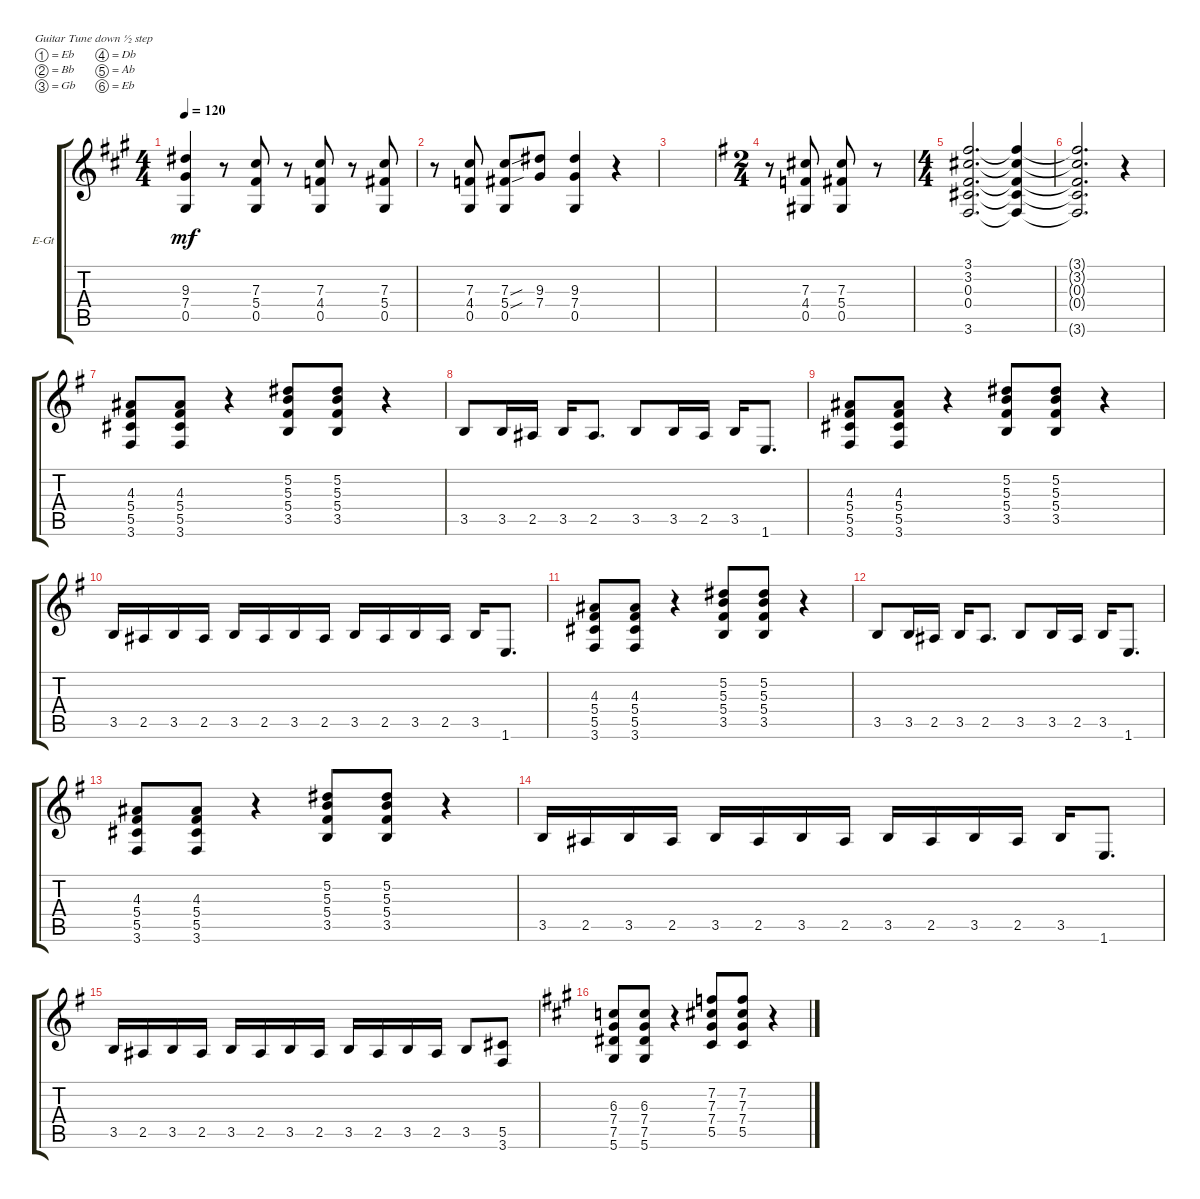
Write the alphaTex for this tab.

\defaultSystemsLayout 4
\bracketExtendMode groupsimilarinstruments
\firstSystemTrackNameOrientation horizontal
\otherSystemsTrackNameOrientation horizontal
\track ("PAUL STANLEY" "E-Gt") {solo instrument distortionguitar}
\staff {score tabs}
\tuning (Eb4 Bb3 Gb3 Db3 Ab2 Eb2)
\ts (4 4)
\tempo 120
\clef g2
\ks a
(0.5 7.4 9.3).4{dy mf} r.8 (0.5 5.4 7.3).8 r.8 (0.5 4.4 7.3).8 r.8 (0.5 5.4 7.3).8 |
r.8 (0.5 4.4 7.3).8 (7.3{sou} 5.4{sou} 0.5).8 (9.3 7.4).8 (0.5 7.4 9.3).4 r.4 |
|
\ts (2 4)
\ks g
r.8 (7.3 4.4 0.5).8 (0.5 5.4 7.3).8 r.8 |
\ts (4 4)
(3.6 0.4 0.3 3.2 3.1).2{d} (3.1{t} 3.2{t} 0.3{t} 0.4{t} 3.6{t}).4 |
(3.1{t} 3.2{t} 0.3{t} 0.4{t} 3.6{t}).2{d} r.4 |
(3.6 5.5 5.4 4.3).8 (4.3 5.4 5.5 3.6).8 r.4 (3.5 5.4 5.3 5.2).8 (5.2 5.3 5.4 3.5).8 r.4 |
3.5.8 3.5.16 2.5.16 3.5.16 2.5.8{d} 3.5.8 3.5.16 2.5.16 3.5.16 1.6.8{d} |
(5.5 3.6 5.4 4.3).8 (4.3 5.4 5.5 3.6).8 r.4 (3.5 5.4 5.3 5.2).8 (5.2 5.3 5.4 3.5).8 r.4 |
3.5.16 2.5.16 3.5.16 2.5.16 3.5.16 2.5.16 3.5.16 2.5.16 3.5.16 2.5.16 3.5.16 2.5.16 3.5.16 1.6.8{d} |
(3.6 5.5 5.4 4.3).8 (4.3 5.4 5.5 3.6).8 r.4 (3.5 5.4 5.3 5.2).8 (5.2 5.3 5.4 3.5).8 r.4 |
3.5.8 3.5.16 2.5.16 3.5.16 2.5.8{d} 3.5.8 3.5.16 2.5.16 3.5.16 1.6.8{d} |
(5.5 3.6 5.4 4.3).8 (4.3 5.4 5.5 3.6).8 r.4 (3.5 5.4 5.3 5.2).8 (5.2 5.3 5.4 3.5).8 r.4 |
3.5.16 2.5.16 3.5.16 2.5.16 3.5.16 2.5.16 3.5.16 2.5.16 3.5.16 2.5.16 3.5.16 2.5.16 3.5.16 1.6.8{d} |
3.5.16 2.5.16 3.5.16 2.5.16 3.5.16 2.5.16 3.5.16 2.5.16 3.5.16 2.5.16 3.5.16 2.5.16 3.5.8 (5.5 3.6).8 |
\scale
0.245
\ks a
(5.6 7.5 7.4 6.3).8 (6.3 7.4 7.5 5.6).8 r.4 (5.5 7.4 7.3 7.2).8 (7.2 7.3 7.4 5.5).8 r.4
